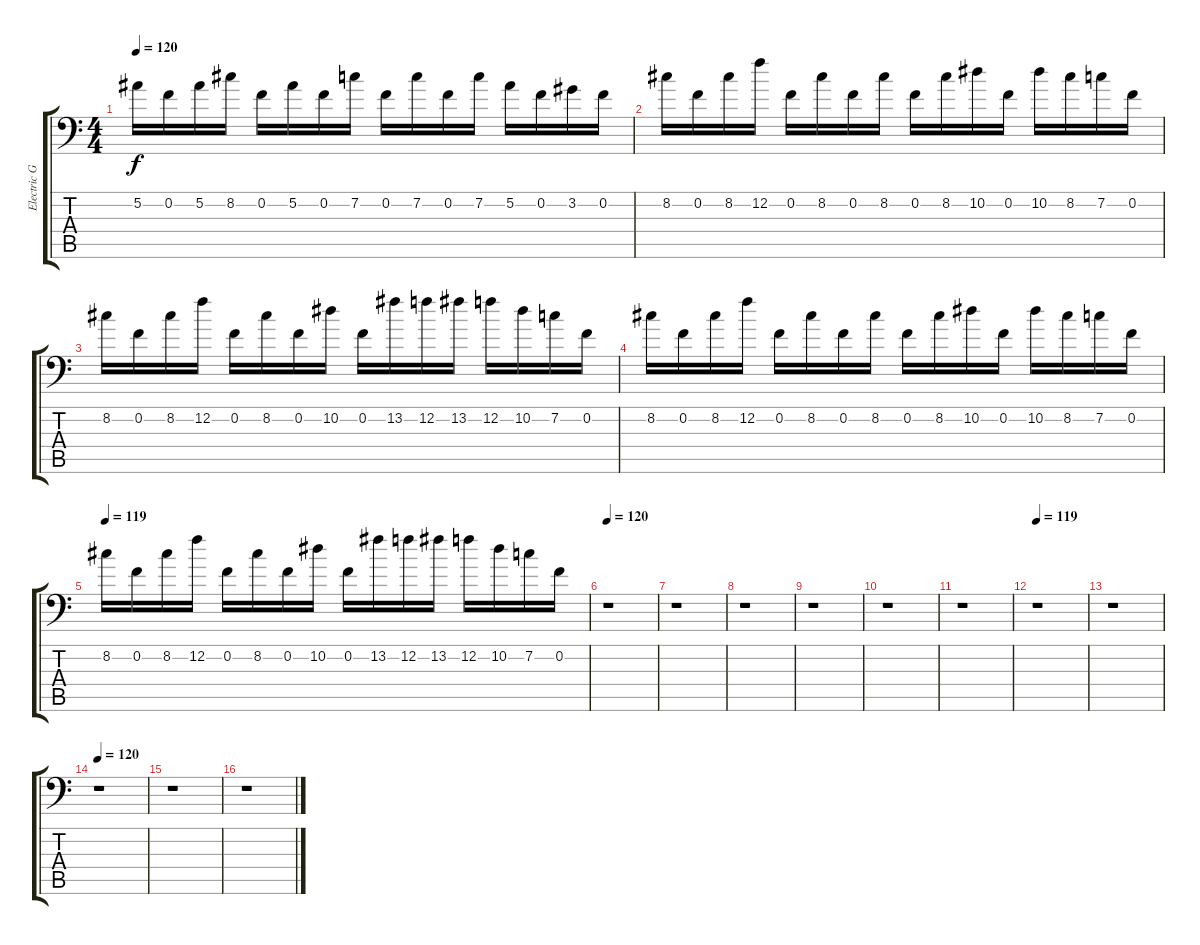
\track ("Electric Guitar 2" "Electric G") {instrument distortionguitar}
\staff {score tabs}
\tuning (Bb3 F3 Db3 Ab2 Eb2 Bb1) {hide}
\ts (4 4)
\tempo 120
\clef f4
\ks c
5.2.16{dy f} 0.2.16 5.2.16 8.2.16 0.2.16 5.2.16 0.2.16 7.2.16 0.2.16 7.2.16 0.2.16 7.2.16 5.2.16 0.2.16 3.2.16 0.2.16 |
8.2.16 0.2.16 8.2.16 12.2.16 0.2.16 8.2.16 0.2.16 8.2.16 0.2.16 8.2.16 10.2.16 0.2.16 10.2.16 8.2.16 7.2.16 0.2.16 |
8.2.16 0.2.16 8.2.16 12.2.16 0.2.16 8.2.16 0.2.16 10.2.16 0.2.16 13.2.16 12.2.16 13.2.16 12.2.16 10.2.16 7.2.16 0.2.16 |
8.2.16 0.2.16 8.2.16 12.2.16 0.2.16 8.2.16 0.2.16 8.2.16 0.2.16 8.2.16 10.2.16 0.2.16 10.2.16 8.2.16 7.2.16 0.2.16 |
\tempo 119
8.2.16 0.2.16 8.2.16 12.2.16 0.2.16 8.2.16 0.2.16 10.2.16 0.2.16 13.2.16 12.2.16 13.2.16 12.2.16 10.2.16 7.2.16 0.2.16 |
\tempo 120
r.1 |
r.1 |
r.1 |
r.1 |
r.1 |
r.1 |
\tempo 119
r.1 |
r.1 |
\tempo 120
r.1 |
r.1 |
r.1
